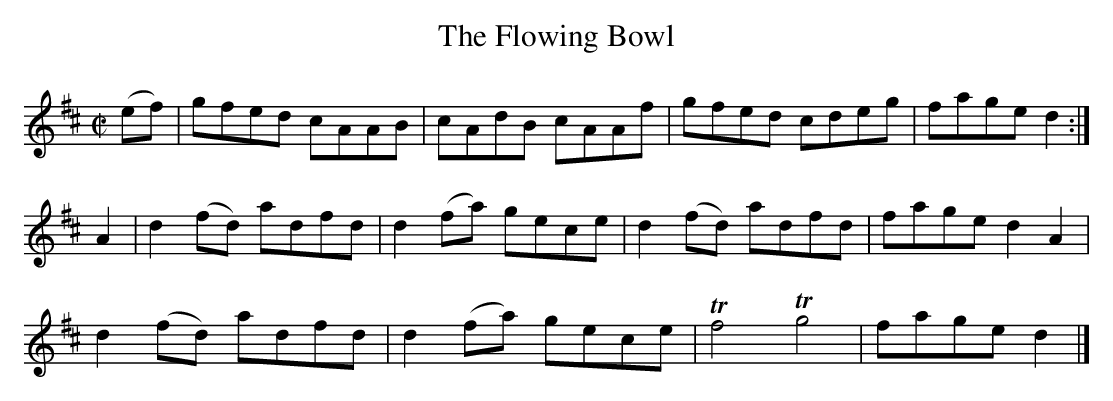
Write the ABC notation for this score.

X:1
T: The Flowing Bowl
M: C|
L: 1/8
K: D
(ef)|gfed cAAB|cAdB cAAf|gfed cdeg|faged2:|
A2|d2(fd) adfd|d2(fa) gece|d2(fd) adfd|faged2A2|
d2(fd) adfd|d2(fa) gece|Tf4Tg4|faged2|]
